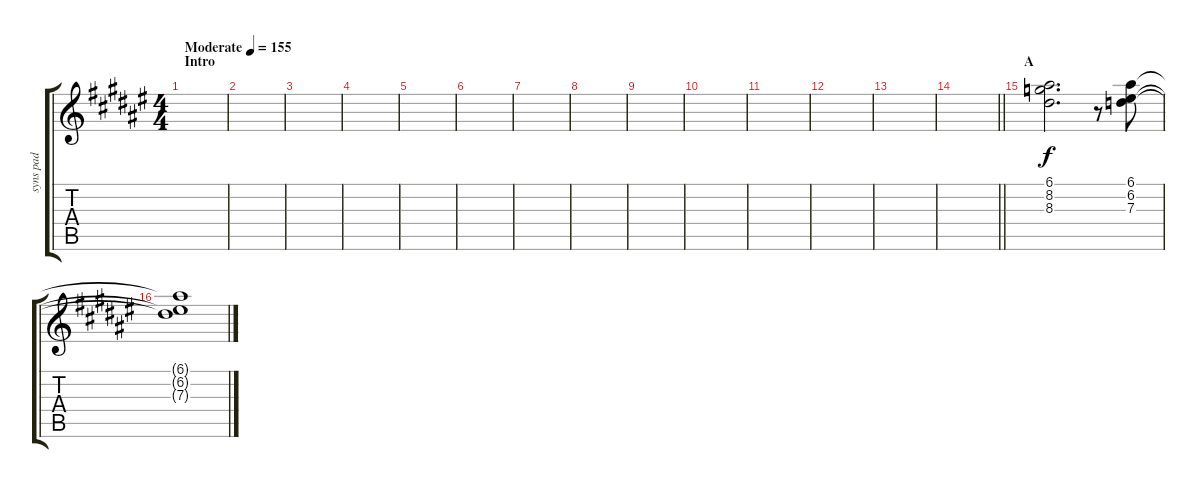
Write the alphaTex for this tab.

\track ("syns pad" "syns pad") {instrument acousticguitarnylon}
\staff {score tabs}
\tuning (E4 B3 G3 D3 A2 E2) {hide}
\ts (4 4)
\section ("" "Intro")
\tempo (155 "Moderate")
\clef g2
\ks f#
|
|
|
|
|
|
|
|
|
|
|
|
|
\barLineRight lightlight
|
\section ("" "A")
(6.1 8.2 8.3).2{d} r.8 (6.1 6.2 7.3).8 |
(6.1{t} 6.2{t} 7.3{t}).1
